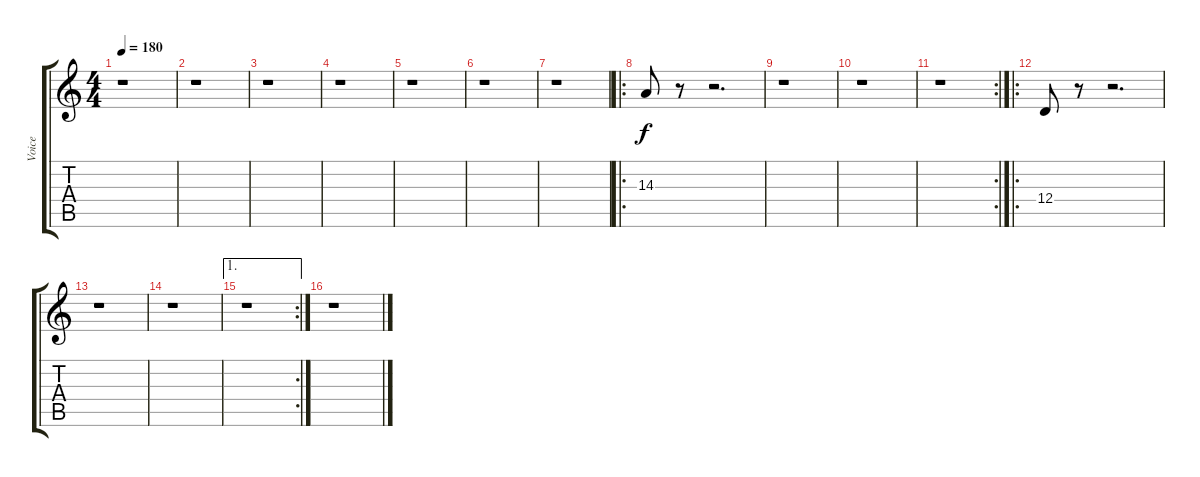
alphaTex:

\track ("Voice" "Voice") {instrument pad7halo}
\staff {score tabs}
\tuning (E4 B3 G3 D3 A2 E2) {hide}
\ts (4 4)
\tempo 180
\clef g2
\ks c
r.1{dy f} |
r.1 |
r.1 |
r.1 |
r.1 |
r.1 |
r.1 |
\ro
14.3.8 r.8 r.2{d} |
r.1 |
r.1 |
\rc 2
r.1 |
\ro
12.4.8 r.8 r.2{d} |
r.1 |
r.1 |
\ae 1
\rc 2
r.1 |
r.1
